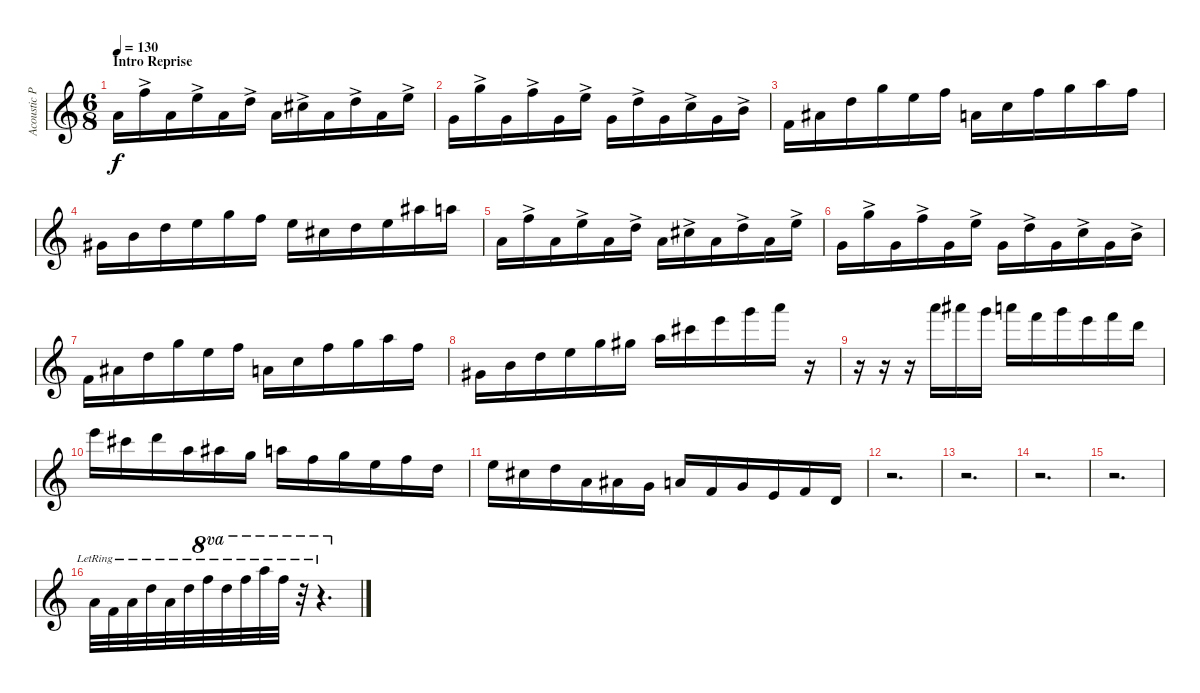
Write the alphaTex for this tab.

\track ("Acoustic Piano (Staff 1)" "Acoustic P") {instrument acousticgrandpiano}
\staff {score}
\tuning (E4 B3 G3 D3 A2 E2 B1) {hide}
\ts (6 8)
\section ("" "Intro Reprise")
\tempo 130
\clef g2
\ks c
5.1.16{dy f} 13.1{ac}.16 5.1.16 12.1{ac}.16 5.1.16 10.1{ac}.16 5.1.16 9.1{ac}.16 5.1.16 10.1{ac}.16 5.1.16 12.1{ac}.16 |
3.1.16 15.1{ac}.16 3.1.16 13.1{ac}.16 3.1.16 12.1{ac}.16 3.1.16 10.1{ac}.16 3.1.16 8.1{ac}.16 3.1.16 7.1{ac}.16 |
1.1.16 6.1.16 10.1.16 15.1.16 12.1.16 13.1.16 5.1.16 8.1.16 13.1.16 15.1.16 17.1.16 13.1.16 |
4.1.16 7.1.16 10.1.16 12.1.16 15.1.16 13.1.16 12.1.16 9.1.16 10.1.16 12.1.16 18.1.16 17.1.16 |
5.1.16 13.1{ac}.16 5.1.16 12.1{ac}.16 5.1.16 10.1{ac}.16 5.1.16 9.1{ac}.16 5.1.16 10.1{ac}.16 5.1.16 12.1{ac}.16 |
3.1.16 15.1{ac}.16 3.1.16 13.1{ac}.16 3.1.16 12.1{ac}.16 3.1.16 10.1{ac}.16 3.1.16 8.1{ac}.16 3.1.16 7.1{ac}.16 |
1.1.16 6.1.16 10.1.16 15.1.16 12.1.16 13.1.16 5.1.16 8.1.16 13.1.16 15.1.16 17.1.16 13.1.16 |
4.1.16 7.1.16 10.1.16 12.1.16 15.1.16 16.1.16 17.1.16 21.1.16 24.1.16 27.1.16 29.1.16 r.16 |
r.16 r.16 r.16 29.1.16 30.1.16 27.1.16 29.1.16 25.1.16 27.1.16 24.1.16 25.1.16 22.1.16 |
24.1.16 21.1.16 22.1.16 17.1.16 18.1.16 15.1.16 17.1.16 13.1.16 15.1.16 12.1.16 13.1.16 10.1.16 |
12.1.16 9.1.16 10.1.16 5.1.16 6.1.16 3.1.16 5.1.16 1.1.16 3.1.16 0.1.16 1.1.16 3.2.16 |
r.2{d} |
r.2{d} |
r.2{d} |
r.2{d} |
5.1{lr}.32 1.1{lr}.32 5.1{lr}.32 10.1{lr}.32 5.1{lr}.32 10.1{lr}.32 25.1{lr}.32{ot 8va} 22.1{lr}.32{ot 8va} 25.1{lr}.32{ot 8va} 29.1{lr}.32{ot 8va} 25.1{lr}.32{ot 8va} r.32{ot 8va} r.4{d ot 8va}
